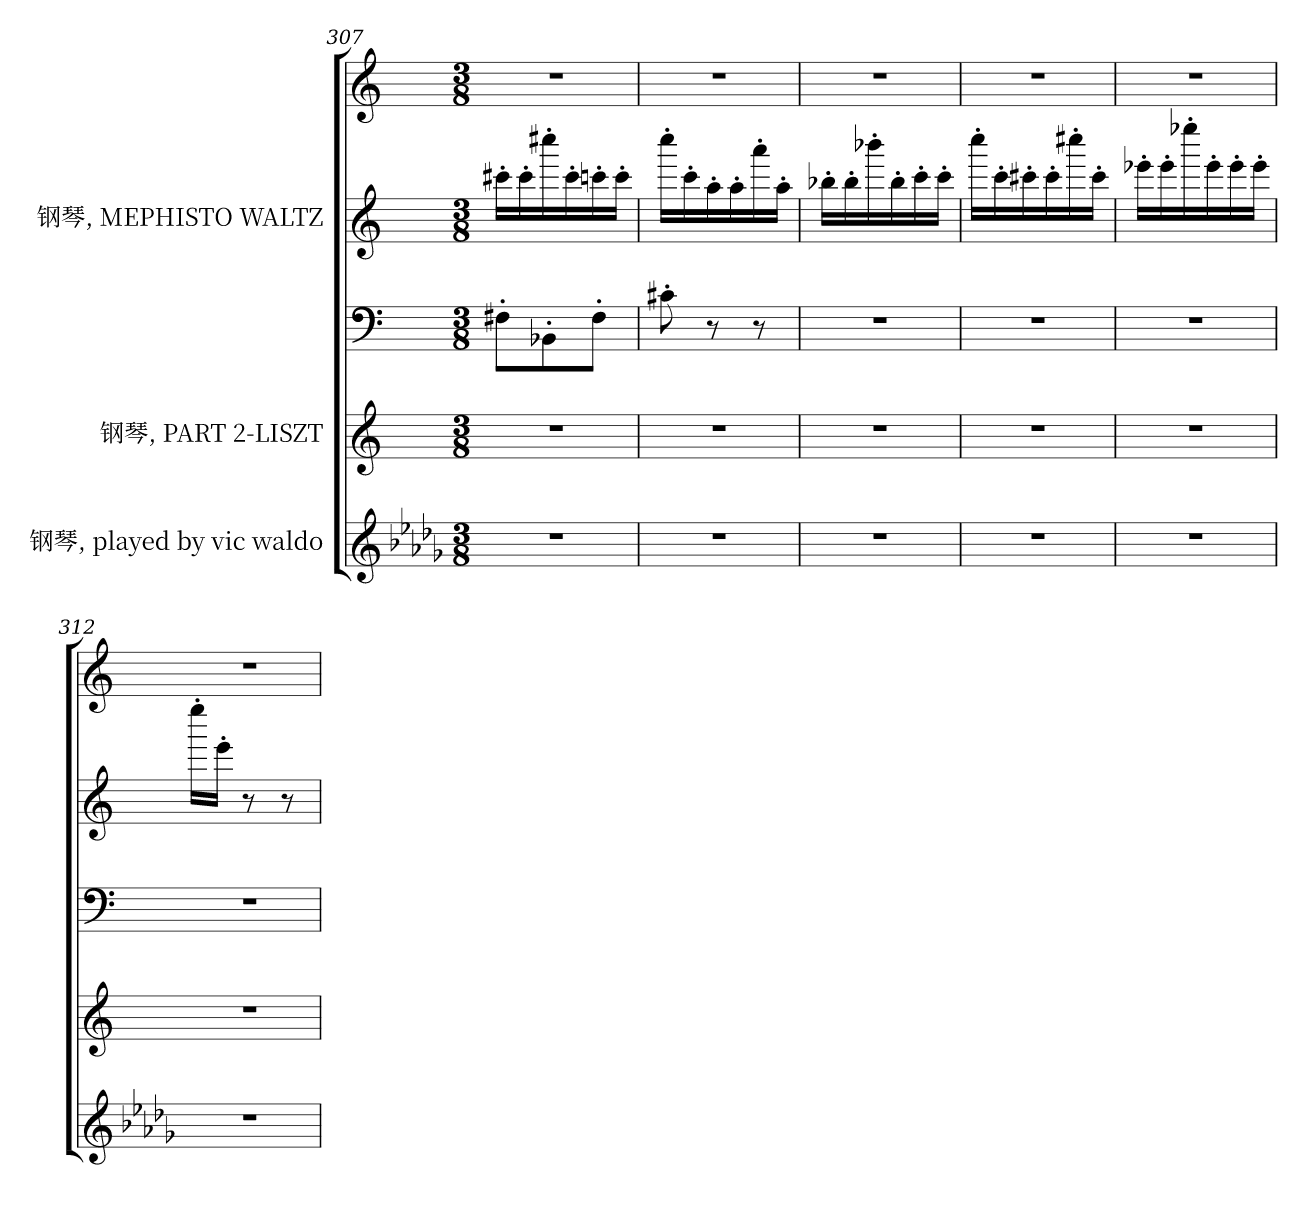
**kern	**kern	**kern	**kern	**kern
*part3	*part2	*part2	*part1	*part1
*staff5	*staff4	*staff3	*staff2	*staff1
*I"钢琴, played by vic waldo	*I"钢琴, PART 2-LISZT	*	*I"钢琴, MEPHISTO WALTZ	*
*clefG2	*clefG2	*clefF4	*clefG2	*clefG2
*k[b-e-a-d-g-]	*k[]	*k[]	*k[]	*k[]
*M3/8	*M3/8	*M3/8	*M3/8	*M3/8
=307	=307	=307	=307	=307
4.r	4.r	8F#X'\L	16ccc#X'\LL	4.r
.	.	.	16ccc#'\	.
.	.	8BB-X'\	16cccc#X'\	.
.	.	.	16ccc#'\	.
.	.	8F#'\J	16cccn'\	.
.	.	.	16ccc'\JJ	.
!!LO:LB:g=z
=308	=308	=308	=308	=308
4.r	4.r	8c#X'\	16cccc'\LL	4.r
.	.	.	16ccc'\	.
.	.	8r	16aa'\	.
.	.	.	16aa'\	.
.	.	8r	16aaa'\	.
.	.	.	16aa'\JJ	.
=309	=309	=309	=309	=309
4.r	4.r	4.r	16bb-X'\LL	4.r
.	.	.	16bb-'\	.
.	.	.	16bbb-X'\	.
.	.	.	16bb-'\	.
.	.	.	16ccc'\	.
.	.	.	16ccc'\JJ	.
=310	=310	=310	=310	=310
4.r	4.r	4.r	16cccc'\LL	4.r
.	.	.	16ccc'\	.
.	.	.	16ccc#X'\	.
.	.	.	16ccc#'\	.
.	.	.	16cccc#X'\	.
.	.	.	16ccc#'\JJ	.
=311	=311	=311	=311	=311
4.r	4.r	4.r	16eee-X'\LL	4.r
.	.	.	16eee-'\	.
.	.	.	16eeee-X'\	.
.	.	.	16eee-'\	.
.	.	.	16eee-'\	.
.	.	.	16eee-'\JJ	.
!!LO:PB:g=z
=312	=312	=312	=312	=312
4.r	4.r	4.r	16eeee'\LL	4.r
.	.	.	16eee'\JJ	.
.	.	.	8r	.
.	.	.	8r	.
=	=	=	=	=
*-	*-	*-	*-	*-
